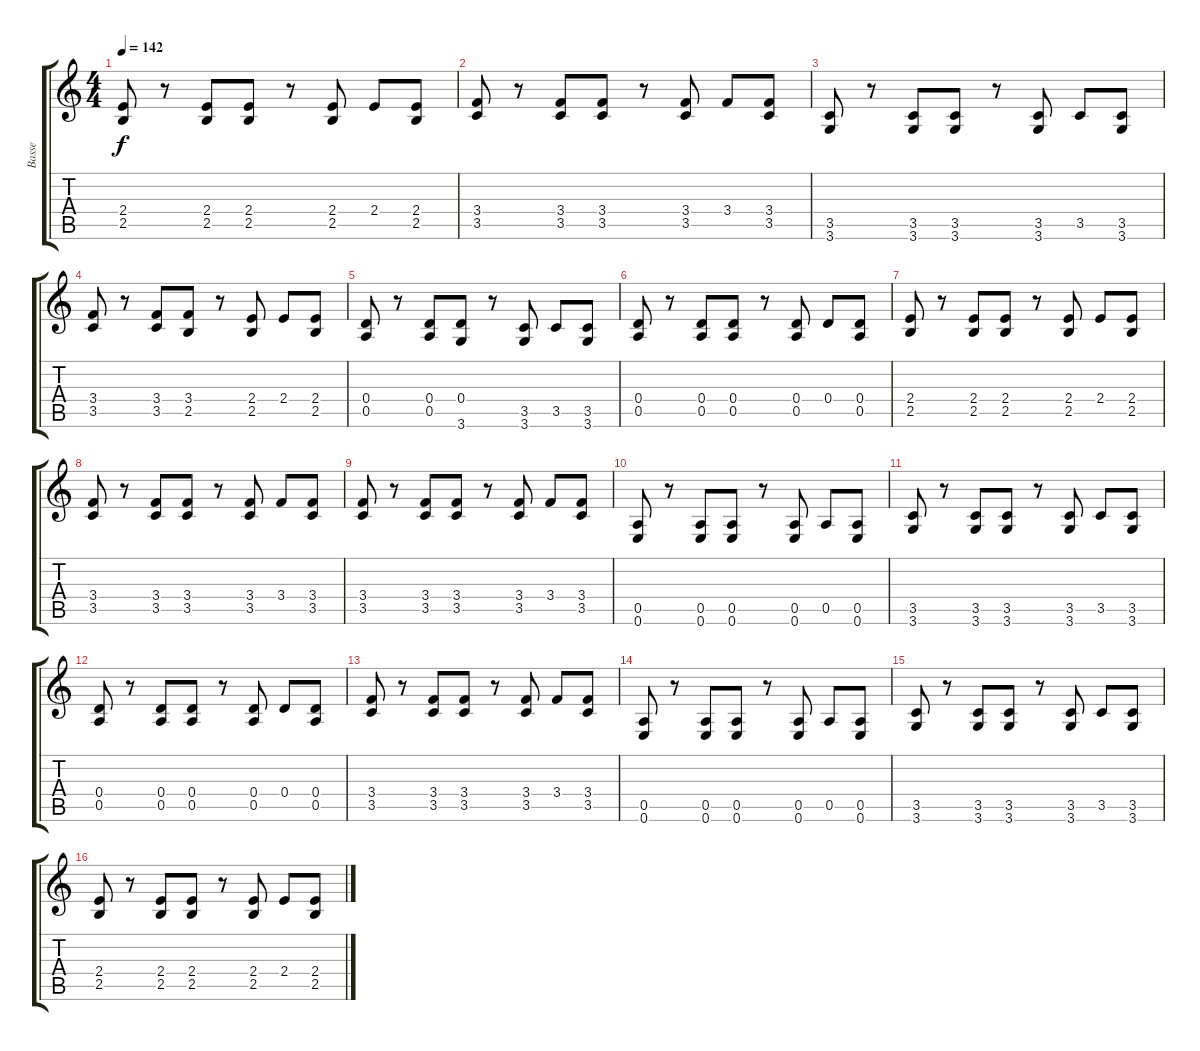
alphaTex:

\track ("Basse" "Basse") {instrument synthbass1}
\staff {score tabs}
\tuning (E4 B3 G3 D3 A2 E2) {hide}
\ts (4 4)
\tempo 142
\clef g2
\ks c
(2.4 2.5).8{dy f} r.8 (2.4 2.5).8 (2.4 2.5).8 r.8 (2.4 2.5).8 2.4.8 (2.4 2.5).8 |
(3.4 3.5).8 r.8 (3.4 3.5).8 (3.4 3.5).8 r.8 (3.4 3.5).8 3.4.8 (3.4 3.5).8 |
(3.5 3.6).8 r.8 (3.5 3.6).8 (3.5 3.6).8 r.8 (3.5 3.6).8 3.5.8 (3.5 3.6).8 |
(3.4 3.5).8 r.8 (3.4 3.5).8 (3.4 2.5).8 r.8 (2.4 2.5).8 2.4.8 (2.4 2.5).8 |
(0.4 0.5).8 r.8 (0.4 0.5).8 (0.4 3.6).8 r.8 (3.5 3.6).8 3.5.8 (3.5 3.6).8 |
(0.4 0.5).8 r.8 (0.4 0.5).8 (0.4 0.5).8 r.8 (0.4 0.5).8 0.4.8 (0.4 0.5).8 |
(2.4 2.5).8 r.8 (2.4 2.5).8 (2.4 2.5).8 r.8 (2.4 2.5).8 2.4.8 (2.4 2.5).8 |
(3.4 3.5).8 r.8 (3.4 3.5).8 (3.4 3.5).8 r.8 (3.4 3.5).8 3.4.8 (3.4 3.5).8 |
(3.4 3.5).8 r.8 (3.4 3.5).8 (3.4 3.5).8 r.8 (3.4 3.5).8 3.4.8 (3.4 3.5).8 |
(0.5 0.6).8 r.8 (0.5 0.6).8 (0.5 0.6).8 r.8 (0.5 0.6).8 0.5.8 (0.5 0.6).8 |
(3.5 3.6).8 r.8 (3.5 3.6).8 (3.5 3.6).8 r.8 (3.5 3.6).8 3.5.8 (3.5 3.6).8 |
(0.4 0.5).8 r.8 (0.4 0.5).8 (0.4 0.5).8 r.8 (0.4 0.5).8 0.4.8 (0.4 0.5).8 |
(3.4 3.5).8 r.8 (3.4 3.5).8 (3.4 3.5).8 r.8 (3.4 3.5).8 3.4.8 (3.4 3.5).8 |
(0.5 0.6).8 r.8 (0.5 0.6).8 (0.5 0.6).8 r.8 (0.5 0.6).8 0.5.8 (0.5 0.6).8 |
(3.5 3.6).8 r.8 (3.5 3.6).8 (3.5 3.6).8 r.8 (3.5 3.6).8 3.5.8 (3.5 3.6).8 |
(2.4 2.5).8 r.8 (2.4 2.5).8 (2.4 2.5).8 r.8 (2.4 2.5).8 2.4.8 (2.4 2.5).8
